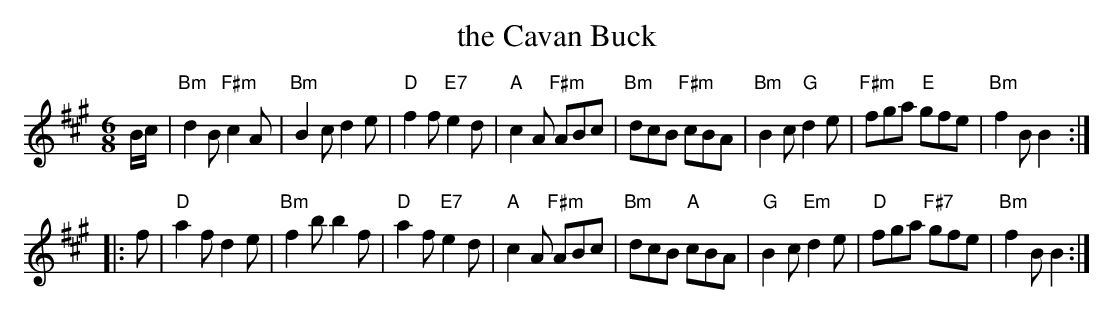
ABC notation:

X:1
T: the Cavan Buck
M: 6/8
L: 1/8
K: Bdor
B/c/ \
| "Bm"d2B "F#m"c2A | "Bm"B2c d2e | "D"f2f "E7"e2d | "A"c2A "F#m"ABc \
| "Bm"dcB "F#m"cBA | "Bm"B2c "G"d2e | "F#m"fga "E"gfe | "Bm"f2B B2 :|
|: f \
| "D"a2f d2e | "Bm"f2b b2f | "D"a2f "E7"e2d | "A"c2A "F#m"ABc \
| "Bm"dcB "A"cBA | "G"B2c "Em"d2e | "D"fga "F#7"gfe | "Bm"f2B B2 :|
